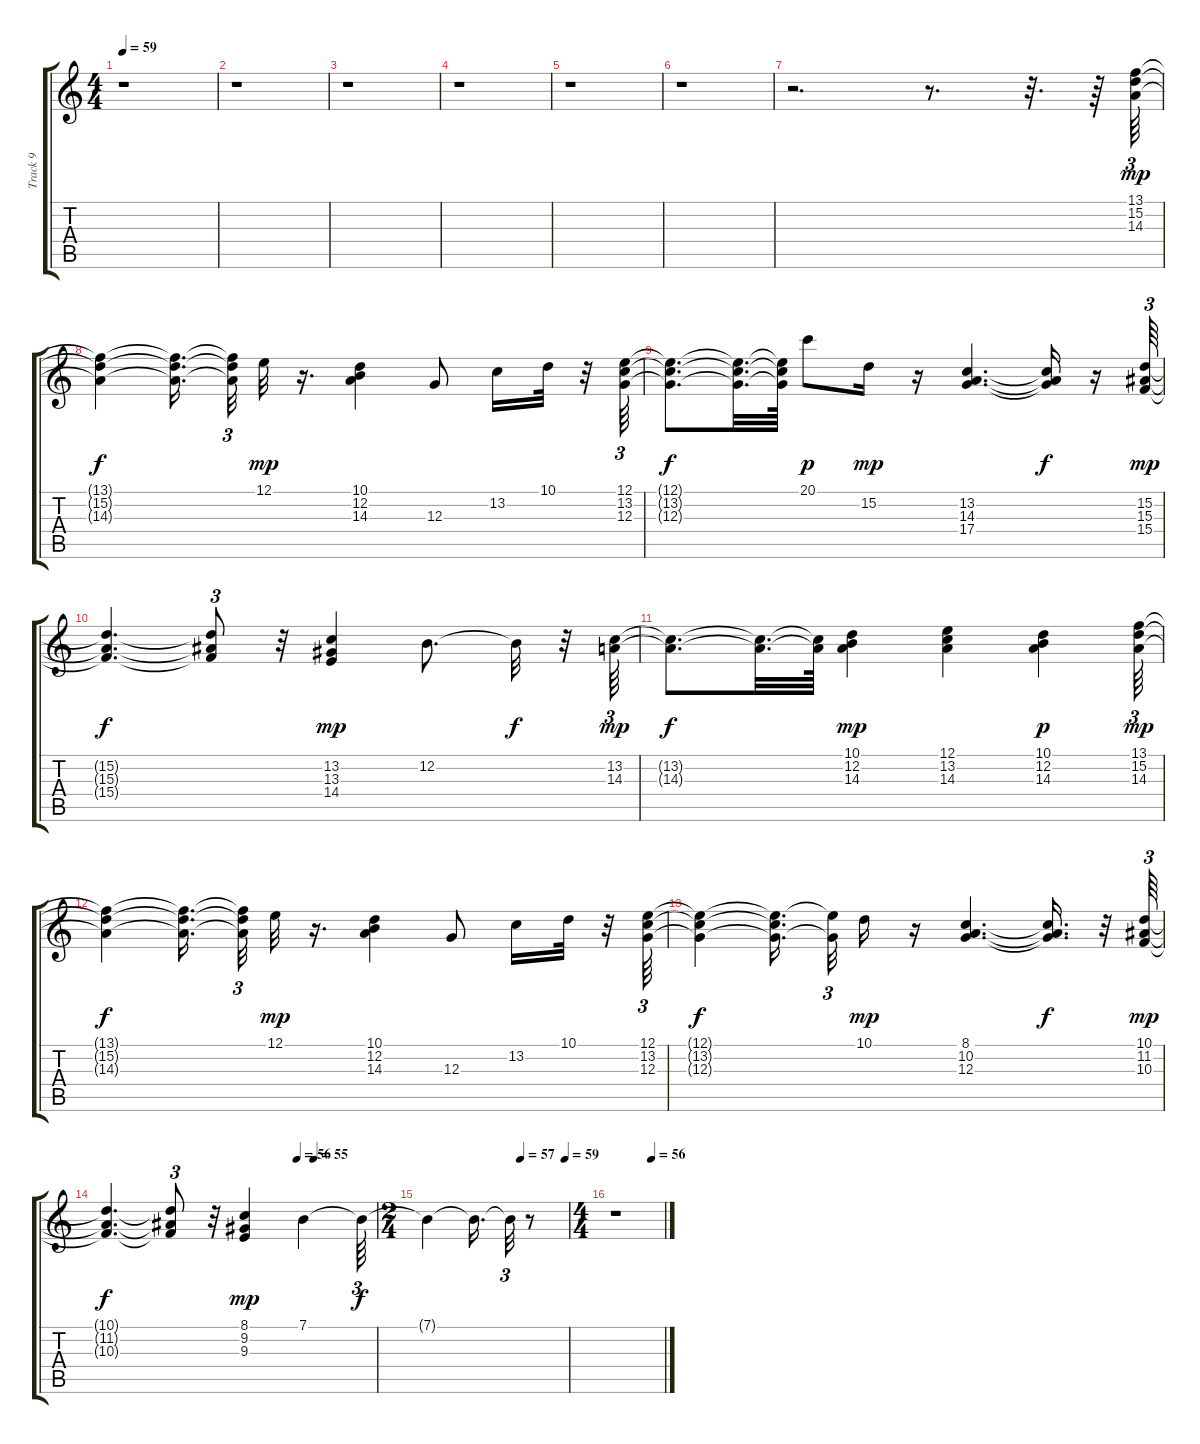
\track ("Track 9" "Track 9") {instrument electricpiano1}
\staff {score tabs}
\tuning (E4 B3 G3 D3 A2 E2) {hide}
\ts (4 4)
\tempo 59
\clef g2
\ks c
r.1{dy f} |
r.1 |
r.1 |
r.1 |
r.1 |
r.1 |
r.2{d} r.8{d} r.32{d} r.64 (13.1 15.2 14.3).64{tu (3 2) dy mp} |
(13.1{t} 15.2{t} 14.3{t}).4{dy f} (13.1{t} 15.2{t} 14.3{t}).16{d beam splitsecondary} (13.1{t} 15.2{t} 14.3{t}).32{tu (3 2)} 12.1.32{dy mp} r.16{d} (10.1 12.2 14.3).4 12.3.8 13.2.16 10.1.32 r.32 (12.1 13.2 12.3).64{tu (3 2)} |
(12.1{t} 13.2{t} 12.3{t}).8{d dy f} (12.1{t} 13.2{t} 12.3{t}).32{d} (12.1{t} 13.2{t} 12.3{t}).64 20.1.8{dy p} 15.2.16{dy mp} r.16 (13.2 14.3 17.4).4{d} (13.2{t} 14.3{t} 17.4{t}).16{dy f} r.16 (15.2 15.3 15.4).64{tu (3 2) dy mp} |
(15.2{t} 15.3{t} 15.4{t}).4{d dy f} (15.2{t} 15.3{t} 15.4{t}).8{tu (3 2)} r.32 (13.2 13.3 14.4).4{dy mp} 12.2.8{d} 12.2{t}.32{dy f} r.32 (13.2 14.3).64{tu (3 2) dy mp} |
(13.2{t} 14.3{t}).8{d dy f} (13.2{t} 14.3{t}).32{d} (13.2{t} 14.3{t}).64 (10.1 12.2 14.3).4{dy mp} (12.1 13.2 14.3).4 (10.1 12.2 14.3).4{dy p} (13.1 15.2 14.3).64{tu (3 2) dy mp} |
(13.1{t} 15.2{t} 14.3{t}).4{dy f} (13.1{t} 15.2{t} 14.3{t}).16{d beam splitsecondary} (13.1{t} 15.2{t} 14.3{t}).32{tu (3 2)} 12.1.32{dy mp} r.16{d} (10.1 12.2 14.3).4 12.3.8 13.2.16 10.1.32 r.32 (12.1 13.2 12.3).64{tu (3 2)} |
(12.1{t} 13.2{t} 12.3{t}).4{dy f} (12.1{t} 13.2{t} 12.3{t}).16{d beam splitsecondary} (12.1{t} 12.3{t}).32{tu (3 2)} 10.1.16{dy mp} r.16 (8.1 10.2 12.3).4{d} (8.1{t} 10.2{t} 12.3{t}).16{d dy f} r.32 (10.1 11.2 10.3).64{tu (3 2) dy mp} |
\tempo (56 0.7083333333333334)
\tempo (55 0.7708333333333334)
(10.1{t} 11.2{t} 10.3{t}).4{d dy f} (10.1{t} 11.2{t} 10.3{t}).8{tu (3 2)} r.32 (8.1 9.2 9.3).4{dy mp} 7.1.4 7.1{t}.64{tu (3 2) dy f} |
\ts (2 4)
\tempo (57 0.6666666666666666)
\tempo (59 0.9791666666666666)
7.1{t}.4 7.1{t}.16{d} 7.1{t}.32{tu (3 2)} r.8 |
\ts (4 4)
\tempo (56 0.75)
r.1
